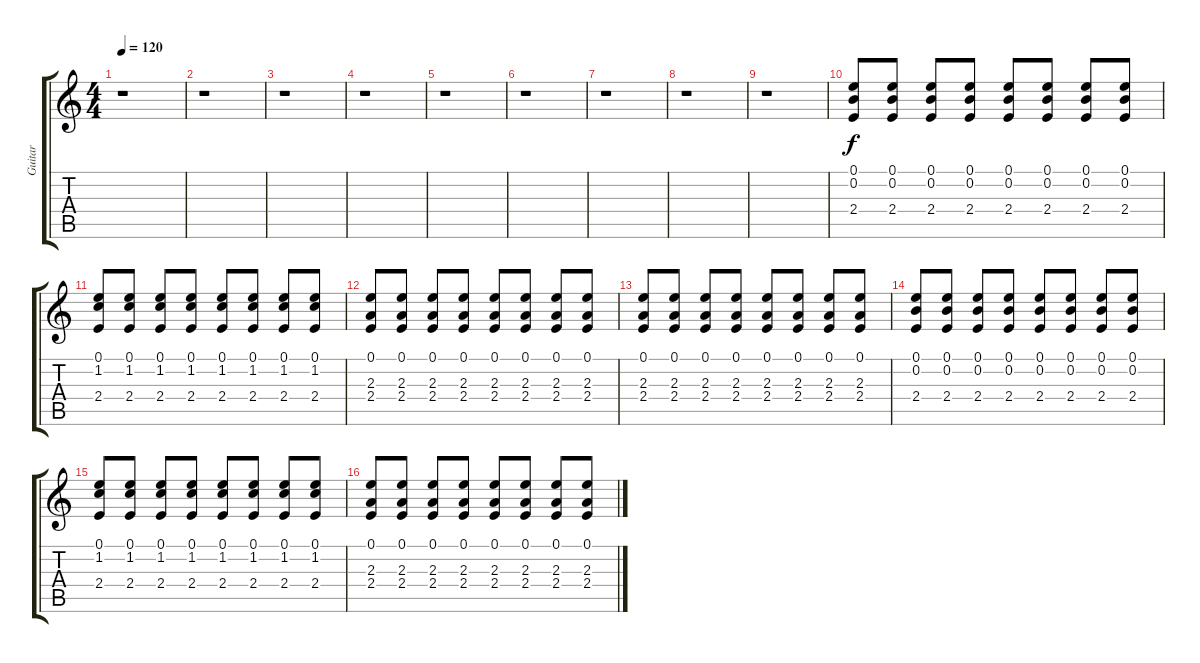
\track ("Guitar " "Guitar ") {instrument electricguitarclean}
\staff {score tabs}
\tuning (E4 B3 G3 D3 A2 E2) {hide}
\ts (4 4)
\tempo 120
\clef g2
\ks c
r.1{dy f instrument electricguitarclean} |
r.1 |
r.1 |
r.1 |
r.1 |
r.1 |
r.1 |
r.1 |
r.1 |
(0.1 0.2 2.4).8 (0.1 0.2 2.4).8 (0.1 0.2 2.4).8 (0.1 0.2 2.4).8 (0.1 0.2 2.4).8 (0.1 0.2 2.4).8 (0.1 0.2 2.4).8 (0.1 0.2 2.4).8 |
(0.1 1.2 2.4).8 (0.1 1.2 2.4).8 (0.1 1.2 2.4).8 (0.1 1.2 2.4).8 (0.1 1.2 2.4).8 (0.1 1.2 2.4).8 (0.1 1.2 2.4).8 (0.1 1.2 2.4).8 |
(0.1 2.3 2.4).8 (0.1 2.3 2.4).8 (0.1 2.3 2.4).8 (0.1 2.3 2.4).8 (0.1 2.3 2.4).8 (0.1 2.3 2.4).8 (0.1 2.3 2.4).8 (0.1 2.3 2.4).8 |
(0.1 2.3 2.4).8 (0.1 2.3 2.4).8 (0.1 2.3 2.4).8 (0.1 2.3 2.4).8 (0.1 2.3 2.4).8 (0.1 2.3 2.4).8 (0.1 2.3 2.4).8 (0.1 2.3 2.4).8 |
(0.1 0.2 2.4).8 (0.1 0.2 2.4).8 (0.1 0.2 2.4).8 (0.1 0.2 2.4).8 (0.1 0.2 2.4).8 (0.1 0.2 2.4).8 (0.1 0.2 2.4).8 (0.1 0.2 2.4).8 |
(0.1 1.2 2.4).8 (0.1 1.2 2.4).8 (0.1 1.2 2.4).8 (0.1 1.2 2.4).8 (0.1 1.2 2.4).8 (0.1 1.2 2.4).8 (0.1 1.2 2.4).8 (0.1 1.2 2.4).8 |
(0.1 2.3 2.4).8 (0.1 2.3 2.4).8 (0.1 2.3 2.4).8 (0.1 2.3 2.4).8 (0.1 2.3 2.4).8 (0.1 2.3 2.4).8 (0.1 2.3 2.4).8 (0.1 2.3 2.4).8
